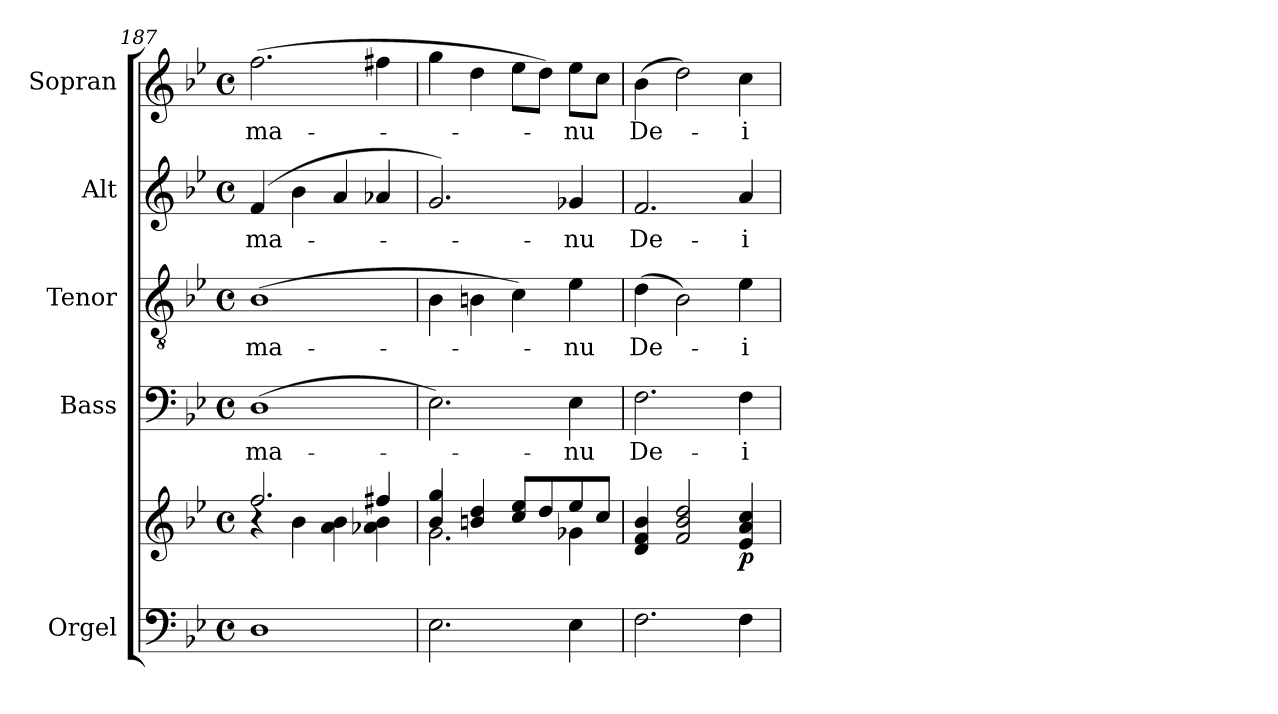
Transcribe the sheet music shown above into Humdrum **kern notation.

**kern	**kern	**dynam	**kern	**text	**kern	**text	**kern	**text	**kern	**text
*part5	*part5	*part5	*part4	*part4	*part3	*part3	*part2	*part2	*part1	*part1
*staff6	*staff5	*staff5/6	*staff4	*staff4	*staff3	*staff3	*staff2	*staff2	*staff1	*staff1
*I"Orgel	*	*	*I"Bass	*	*I"Tenor	*	*I"Alt	*	*I"Sopran	*
*I'Org.	*	*	*I'B.	*	*I'T.	*	*I'A.	*	*I'S.	*
*clefF4	*clefG2	*	*clefF4	*	*clefGv2	*	*clefG2	*	*clefG2	*
*k[b-e-]	*k[b-e-]	*	*k[b-e-]	*	*k[b-e-]	*	*k[b-e-]	*	*k[b-e-]	*
*B-:	*B-:	*	*B-:	*	*B-:	*	*B-:	*	*B-:	*
*M4/4	*M4/4	*	*M4/4	*	*M4/4	*	*M4/4	*	*M4/4	*
*met(c)	*met(c)	*	*met(c)	*	*met(c)	*	*met(c)	*	*met(c)	*
=187	=187	=187	=187	=187	=187	=187	=187	=187	=187	=187
*	*^	*	*	*	*	*	*	*	*	*
!	!	!	!	!	!LO:LY:b	!	!LO:LY:b	!	!LO:LY:b	!	!LO:LY:b
1D	2.ff/	4ra	.	(>1D	ma-	(>1B-	ma-	(4f/	ma-	(>2.ff\	ma-
.	.	4b-\	.	.	.	.	.	4b-\	.	.	.
.	.	4a\ 4b-\	.	.	.	.	.	4a/	.	.	.
.	4ff#X/	4a-X\ 4b-\	.	.	.	.	.	4a-X/	.	4ff#X\	.
=188	=188	=188	=188	=188	=188	=188	=188	=188	=188	=188	=188
2.E-\	4b-/ 4gg/	2.g\	.	2.E-\)	.	4B-\	.	2.g/)	.	4gg\	.
.	4bn/ 4dd/	.	.	.	.	4Bn\	.	.	.	4dd\	.
.	8cc/ 8ee-/L	.	.	.	.	4c\)	.	.	.	8ee-\L	.
.	8dd/	.	.	.	.	.	.	.	.	8dd\J)	.
!	!	!	!	!	!LO:LY:b	!	!LO:LY:b	!	!LO:LY:b	!	!LO:LY:b
4E-\	8ee-/	4g-X\	.	4E-\	-nu	4e-\	-nu	4g-X/	-nu	8ee-\L	-nu
.	8cc/J	.	.	.	.	.	.	.	.	8cc\J	.
*	*v	*v	*	*	*	*	*	*	*	*	*
=189	=189	=189	=189	=189	=189	=189	=189	=189	=189	=189
!	!	!	!	!LO:LY:b	!	!LO:LY:b	!	!LO:LY:b	!	!LO:LY:b
2.F\	4d/ 4f/ 4b-/	.	2.F\	De-	(>4d\	De-	2.f/	De-	(>4b-\	De-
.	2f/ 2b-/ 2dd/	.	.	.	2B-\)	.	.	.	2dd\)	.
!	!	!LO:DY:b	!	!LO:LY:b	!	!LO:LY:b	!	!LO:LY:b	!	!LO:LY:b
4F\	4e-/ 4a/ 4cc/	p	4F\	-i	4e-\	-i	4a/	-i	4cc\	-i
=	=	=	=	=	=	=	=	=	=	=
*-	*-	*-	*-	*-	*-	*-	*-	*-	*-	*-
